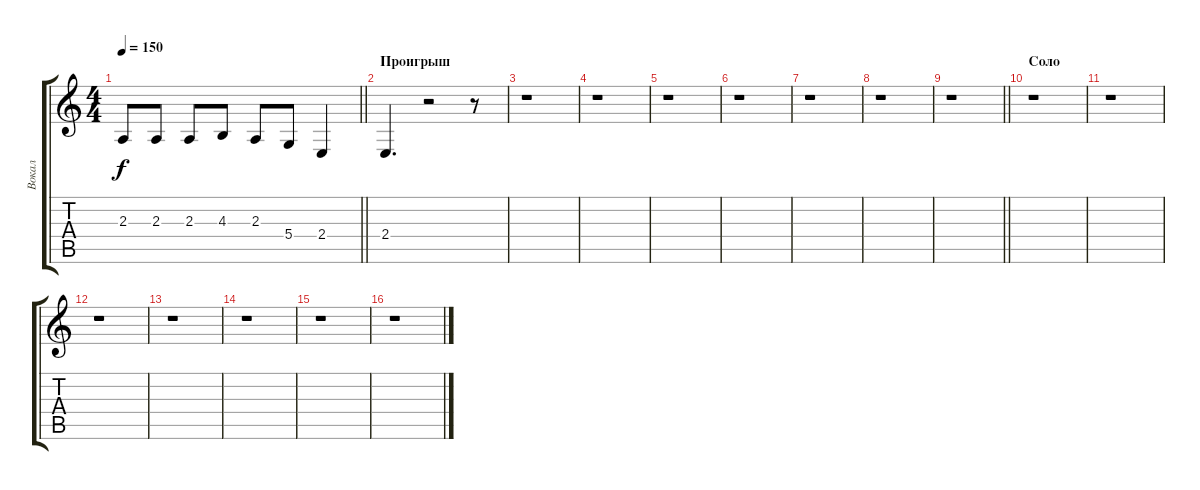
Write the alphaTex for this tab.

\track ("Вокал" "Вокал") {instrument tenorsax}
\staff {score tabs}
\tuning (E4 B3 G3 D3 A2 E2) {hide}
\ts (4 4)
\tempo 150
\clef g2
\barLineRight lightlight
\ks c
2.3.8{dy f} 2.3.8 2.3.8 4.3.8 2.3.8 5.4.8 2.4.4 |
\section ("" "Проигрыш")
2.4.4{d} r.2 r.8 |
r.1 |
r.1 |
r.1 |
r.1 |
r.1 |
r.1 |
\barLineRight lightlight
r.1 |
\section ("" "Соло")
r.1 |
r.1 |
r.1 |
r.1 |
r.1 |
r.1 |
r.1
